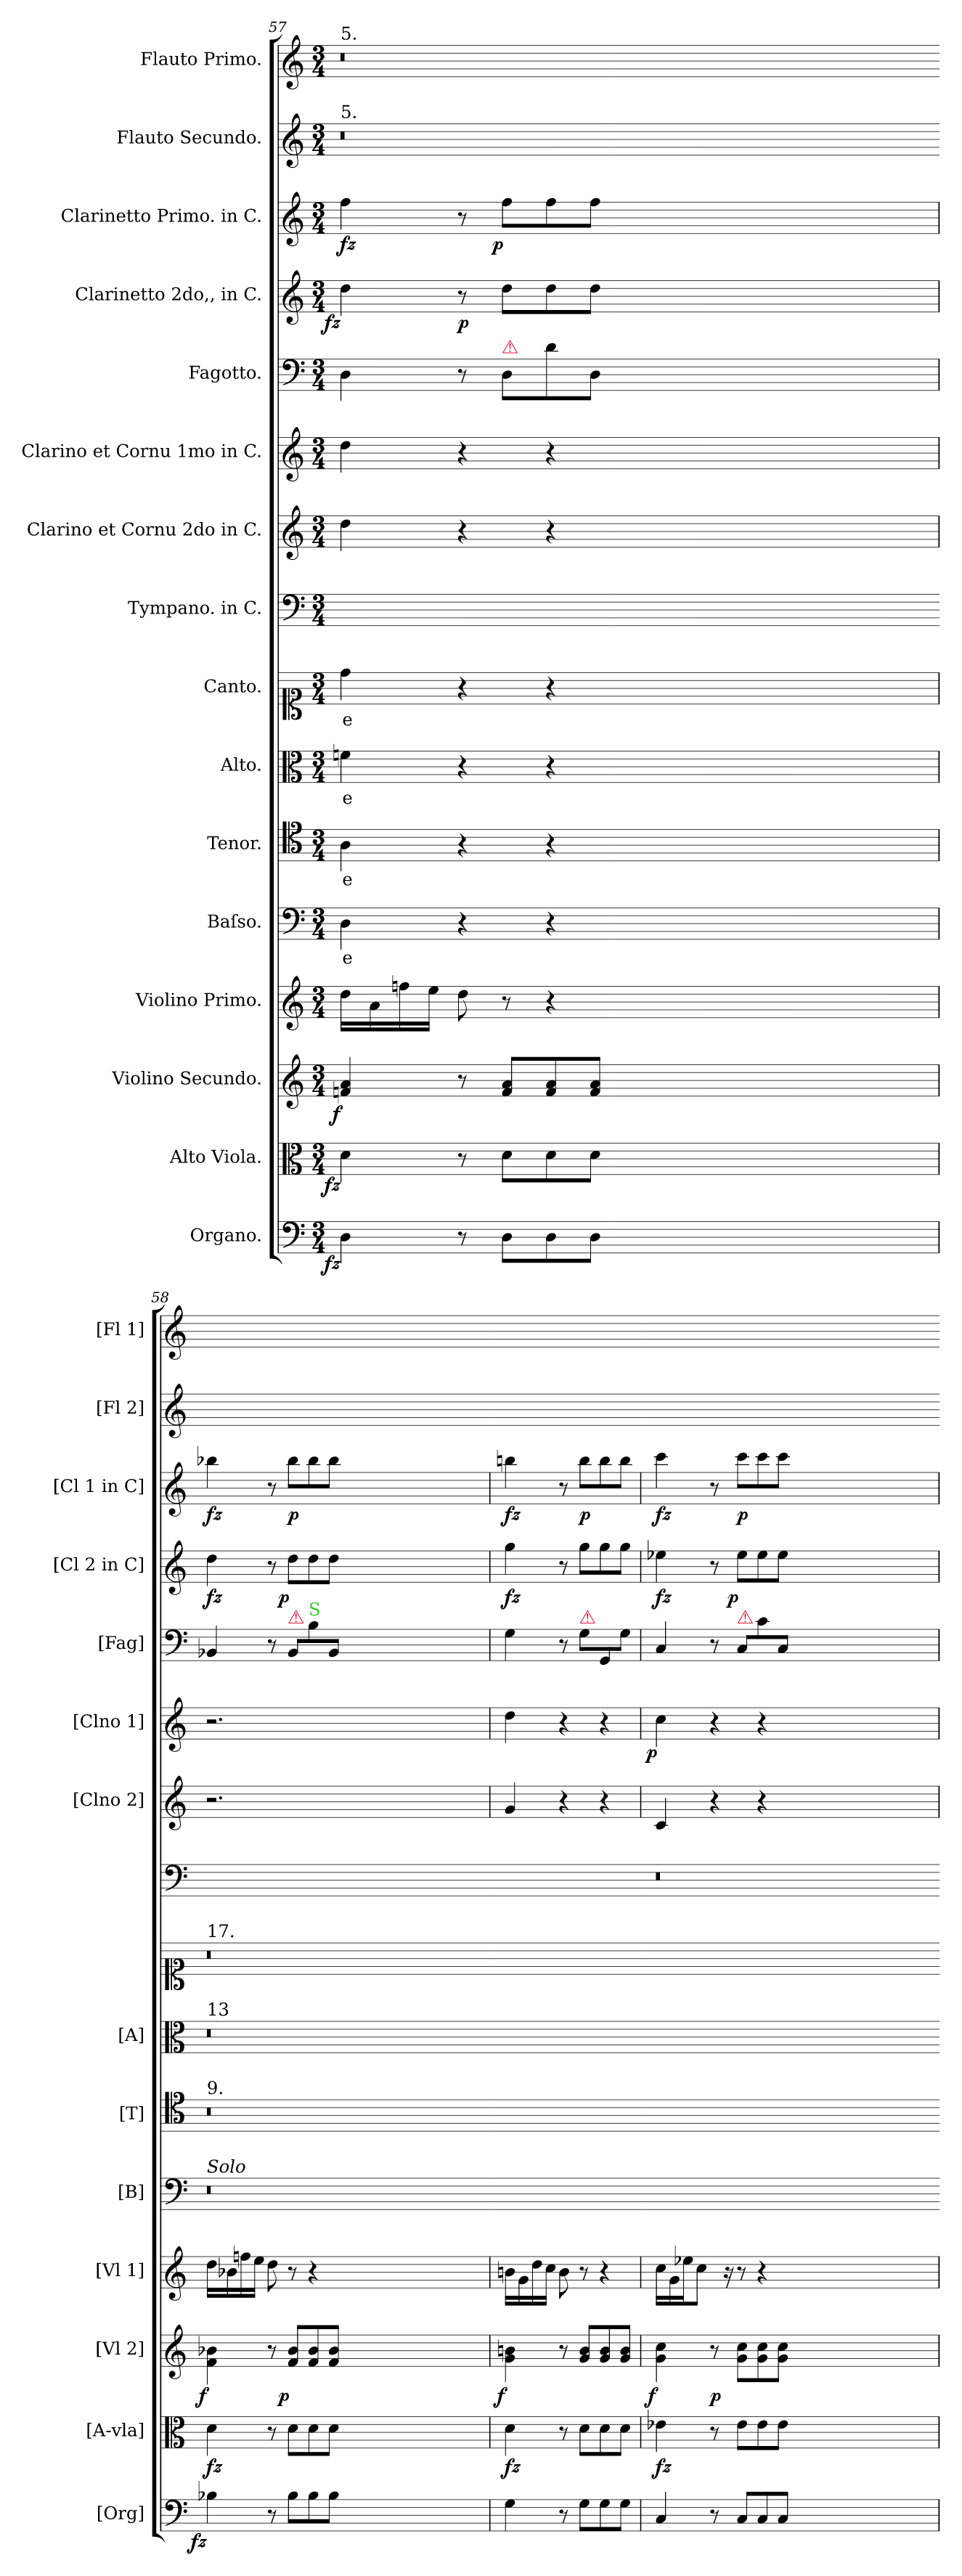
**kern	**dynam	**kern	**dynam	**kern	**dynam	**kern	**dynam	**kern	**text	**kern	**text	**kern	**text	**kern	**text	**kern	**kern	**kern	**dynam	**kern	**kern	**dynam	**kern	**dynam	**kern	**kern
*part16	*part16	*part15	*part15	*part14	*part14	*part13	*part13	*part12	*part12	*part11	*part11	*part10	*part10	*part9	*part9	*part8	*part7	*part6	*part6	*part5	*part4	*part4	*part3	*part3	*part2	*part1
*staff16	*staff16	*staff15	*staff15	*staff14	*staff14	*staff13	*staff13	*staff12	*staff12	*staff11	*staff11	*staff10	*staff10	*staff9	*staff9	*staff8	*staff7	*staff6	*staff6	*staff5	*staff4	*staff4	*staff3	*staff3	*staff2	*staff1
*I"Organo.	*	*I"Alto Viola.	*	*I"Violino Secundo.	*	*I"Violino Primo.	*	*I"Baſso.	*	*I"Tenor.	*	*I"Alto.	*	*I"Canto.	*	*I"Tympano. in C.	*I"Clarino et Cornu 2do in C.	*I"Clarino et Cornu 1mo in C.	*	*I"Fagotto.	*I"Clarinetto 2do,, in C.	*	*I"Clarinetto Primo. in C.	*	*I"Flauto Secundo.	*I"Flauto Primo.
*I'[Org]	*	*I'[A-vla]	*	*I'[Vl 2]	*	*I'[Vl 1]	*	*I'[B]	*	*I'[T]	*	*I'[A]	*	*	*	*	*I'[Clno 2]	*I'[Clno 1]	*	*I'[Fag]	*I'[Cl 2 in C]	*	*I'[Cl 1 in C]	*	*I'[Fl 2]	*I'[Fl 1]
*clefF4	*	*clefC3	*	*clefG2	*	*clefG2	*	*clefF4	*	*clefC4	*	*clefC3	*	*clefC1	*	*clefF4	*clefG2	*clefG2	*	*clefF4	*clefG2	*	*clefG2	*	*clefG2	*clefG2
*k[]	*	*k[]	*	*k[]	*	*k[]	*	*k[]	*	*k[]	*	*k[]	*	*k[]	*	*k[]	*k[]	*k[]	*	*k[]	*k[]	*	*k[]	*	*k[]	*k[]
*a:	*	*a:	*	*a:	*	*a:	*	*a:	*	*a:	*	*a:	*	*a:	*	*a:	*a:	*a:	*	*a:	*a:	*	*a:	*	*a:	*a:
*M3/4	*	*M3/4	*	*M3/4	*	*M3/4	*	*M3/4	*	*M3/4	*	*M3/4	*	*M3/4	*	*M3/4	*M3/4	*M3/4	*	*M3/4	*M3/4	*	*M3/4	*	*M3/4	*M3/4
=57	=57	=57	=57	=57	=57	=57	=57	=57	=57	=57	=57	=57	=57	=57	=57	=57	=57	=57	=57	=57	=57	=57	=57	=57	=57	=57
!	!	!	!	!	!	!	!	!	!	!	!	!	!	!	!	!	!	!	!	!	!	!	!	!	!	!LO:TX:a:t=5.
!	!	!	!	!	!	!	!	!	!	!	!	!	!	!	!	!	!	!	!	!	!	!	!	!	!LO:TX:a:t=5.	!
!	!LO:DY:b:rj	!	!LO:DY:b:rj	!	!LO:DY:b:rj	!	!LO:DY:b:rj	!	!	!	!	!	!	!	!	!	!	!	!	!	!	!LO:DY:b:rj	!	!	!	!
4D\	fz	4d\	fz.	4fn/ 4a/	f.	16dd\LL	fo	4D\	-e	4A\	-e	4fn\	-e	4dd\	-e	0.ryy	4dd\	4dd\	.	4D\	4dd\	fz	4ff\	fz	0.r	0.r
.	.	.	.	.	.	16a\	.	.	.	.	.	.	.	.	.	.	.	.	.	.	.	.	.	.	.	.
.	.	.	.	.	.	16ffn\	.	.	.	.	.	.	.	.	.	.	.	.	.	.	.	.	.	.	.	.
.	.	.	.	.	.	16ee\JJ	.	.	.	.	.	.	.	.	.	.	.	.	.	.	.	.	.	.	.	.
8r	.	8r	.	8r	.	8dd\	.	4r	.	4r	.	4r	.	4r	.	.	4r	4r	.	8r	8r	p	8r	.	.	.
!	!	!	!	!	!	!	!	!	!	!	!	!	!	!	!	!	!	!	!	!LO:TX:a:color=crimson:t=⚠	!	!	!	!	!	!
!	!	!	!	!	!LO:DY:b	!	!	!	!	!	!	!	!	!	!	!	!	!	!	!	!	!	!	!LO:DY:b:rj	!	!
8D\L	.	8d\L	.	8f/ 8a/L	p&colon;	8r	.	.	.	.	.	.	.	.	.	.	.	.	.	8D\L	8dd\L	.	8ff\L	p	.	.
8D\	.	8d\	.	8f/ 8a/	.	4r	.	4r	.	4r	.	4r	.	4r	.	.	4r	4r	.	8d\	8dd\	.	8ff\	.	.	.
8D\J	.	8d\J	.	8f/ 8a/J	.	.	.	.	.	.	.	.	.	.	.	.	.	.	.	8D/J	8dd\J	.	8ff\J	.	.	.
0ryy	.	0ryy	.	0ryy	.	0ryy	.	0ryy	.	0ryy	.	0ryy	.	0ryy	.	.	0ryy	0ryy	.	0ryy	0ryy	.	0ryy	.	.	.
4ryy	.	4ryy	.	4ryy	.	4ryy	.	4ryy	.	4ryy	.	4ryy	.	4ryy	.	.	4ryy	4ryy	.	4ryy	4ryy	.	4ryy	.	.	.
=58	=58-	=58	=58-	=58	=58-	=58	=58-	=58	=58-	=58	=58-	=58	=58-	=58	=58-	=58-	=58	=58	=58-	=58	=58	=58-	=58	=58-	=58-	=58-
!	!	!	!	!	!	!	!	!	!	!	!	!	!	!LO:TX:a:t=17.	!	!	!	!	!	!	!	!	!	!	!	!
!	!	!	!	!	!	!	!	!	!	!	!	!LO:TX:a:t=13	!	!	!	!	!	!	!	!	!	!	!	!	!	!
!	!	!	!	!	!	!	!	!	!	!LO:TX:a:t=9.	!	!	!	!	!	!	!	!	!	!	!	!	!	!	!	!
!	!	!	!	!	!	!	!	!LO:TX:a:i:t=Solo	!	!	!	!	!	!	!	!	!	!	!	!	!	!	!	!	!	!
!	!LO:DY:b:rj	!	!LO:DY:b	!	!LO:DY:b:rj	!	!	!	!	!	!	!	!	!	!	!	!	!	!	!	!	!	!	!	!	!
4B-X\	fz	4d\	fz	4f\ 4b-X\	f	16dd\LL	.	0.r	.	0.r	.	0.r	.	0.r	.	0.ryy	2.r	2.r	.	4BB-X/	4dd\	fz	4bb-X\	fz	0.ryy	0.ryy
.	.	.	.	.	.	16b-X\	.	.	.	.	.	.	.	.	.	.	.	.	.	.	.	.	.	.	.	.
.	.	.	.	.	.	16ffn\	.	.	.	.	.	.	.	.	.	.	.	.	.	.	.	.	.	.	.	.
.	.	.	.	.	.	16ee\JJ	.	.	.	.	.	.	.	.	.	.	.	.	.	.	.	.	.	.	.	.
8r	.	8r	.	8r	.	8dd\	.	.	.	.	.	.	.	.	.	.	.	.	.	8r	8r	.	8r	.	.	.
!	!	!	!	!	!	!	!	!	!	!	!	!	!	!	!	!	!	!	!	!LO:TX:a:color=crimson:t=⚠	!	!	!	!	!	!
!	!	!	!	!	!LO:DY:b:rj	!	!	!	!	!	!	!	!	!	!	!	!	!	!	!	!	!LO:DY:b:rj	!	!	!	!
8B-\L	.	8d\L	.	8f/ 8b-/L	p	8r	.	.	.	.	.	.	.	.	.	.	.	.	.	8BB-/L	8dd\L	p	8bb-\L	p	.	.
!	!	!	!	!	!	!	!	!	!	!	!	!	!	!	!	!	!	!	!	!LO:TX:a:color=limegreen:t=S	!	!	!	!	!	!
8B-\	.	8d\	.	8f/ 8b-/	.	4r	.	.	.	.	.	.	.	.	.	.	.	.	.	8B\	8dd\	.	8bb-\	.	.	.
8B-\J	.	8d\J	.	8f/ 8b-/J	.	.	.	.	.	.	.	.	.	.	.	.	.	.	.	8BB-/J	8dd\J	.	8bb-\J	.	.	.
0ryy	.	0ryy	.	0ryy	.	0ryy	.	.	.	.	.	.	.	.	.	.	0ryy	0ryy	.	0ryy	0ryy	.	0ryy	.	.	.
4ryy	.	4ryy	.	4ryy	.	4ryy	.	.	.	.	.	.	.	.	.	.	4ryy	4ryy	.	4ryy	4ryy	.	4ryy	.	.	.
=59	=59-	=59	=59-	=59	=59-	=59	=59-	=59-	=59-	=59-	=59-	=59-	=59-	=59-	=59-	=59-	=59	=59	=59-	=59	=59	=59-	=59	=59-	=59-	=59-
!	!	!	!LO:DY:b	!	!LO:DY:b:rj	!	!	!	!	!	!	!	!	!	!	!	!	!	!	!	!	!	!	!	!	!
4G\	.	4d\	fz	4g\ 4bn\	f	16bn\LL	.	2.ryy	.	2.ryy	.	2.ryy	.	2.ryy	.	2.ryy	4g/	4dd\	.	4G\	4gg\	fz	4bbn\	fz	2.ryy	2.ryy
.	.	.	.	.	.	16g\	.	.	.	.	.	.	.	.	.	.	.	.	.	.	.	.	.	.	.	.
.	.	.	.	.	.	16dd\	.	.	.	.	.	.	.	.	.	.	.	.	.	.	.	.	.	.	.	.
.	.	.	.	.	.	16cc\JJ	.	.	.	.	.	.	.	.	.	.	.	.	.	.	.	.	.	.	.	.
8r	.	8r	.	8r	.	8b\	.	.	.	.	.	.	.	.	.	.	4r	4r	.	8r	8r	.	8r	.	.	.
!	!	!	!	!	!	!	!	!	!	!	!	!	!	!	!	!	!	!	!	!LO:TX:a:color=crimson:t=⚠	!	!	!	!	!	!
!	!	!	!	!	!LO:DY:b:rj	!	!	!	!	!	!	!	!	!	!	!	!	!	!	!	!	!LO:DY:b:rj	!	!	!	!
8G\L	.	8d\L	.	8g/ 8b/L	p&colon;	8r	.	.	.	.	.	.	.	.	.	.	.	.	.	8G\L	8gg\L	p&colon;	8bb\L	p	.	.
8G\	.	8d\	.	8g/ 8b/	.	4r	.	.	.	.	.	.	.	.	.	.	4r	4r	.	8GG/	8gg\	.	8bb\	.	.	.
8G\J	.	8d\J	.	8g/ 8b/J	.	.	.	.	.	.	.	.	.	.	.	.	.	.	.	8G\J	8gg\J	.	8bb\J	.	.	.
=60	=60-	=60	=60-	=60	=60-	=60	=60-	=60-	=60-	=60-	=60-	=60-	=60-	=60-	=60-	=60-	=60	=60	=60-	=60	=60	=60-	=60	=60-	=60-	=60-
!	!	!	!LO:DY:b	!	!LO:DY:b:rj	!	!	!	!	!	!	!	!	!	!	!	!	!	!LO:DY:rj	!	!	!	!	!	!	!
4C/	.	4e-X\	fz	4g\ 4cc\	f	16cc\LL	.	0.ryy	.	0.ryy	.	0.ryy	.	0.ryy	.	0.r	4c/	4cc\	p	4C/	4ee-X\	fz	4ccc\	fz	0.ryy	0.ryy
.	.	.	.	.	.	16g\	.	.	.	.	.	.	.	.	.	.	.	.	.	.	.	.	.	.	.	.
.	.	.	.	.	.	16ee-X\J	.	.	.	.	.	.	.	.	.	.	.	.	.	.	.	.	.	.	.	.
.	.	.	.	.	.	8cc\J	.	.	.	.	.	.	.	.	.	.	.	.	.	.	.	.	.	.	.	.
!	!	!	!	!	!LO:DY:b	!	!	!	!	!	!	!	!	!	!	!	!	!	!	!	!	!	!	!	!	!
8r	.	8r	.	8r	p	.	.	.	.	.	.	.	.	.	.	.	4r	4r	.	8r	8r	.	8r	.	.	.
.	.	.	.	.	.	16r	.	.	.	.	.	.	.	.	.	.	.	.	.	.	.	.	.	.	.	.
!	!	!	!	!	!	!	!	!	!	!	!	!	!	!	!	!	!	!	!	!LO:TX:a:color=crimson:t=⚠	!	!	!	!	!	!
!	!	!	!	!	!	!	!	!	!	!	!	!	!	!	!	!	!	!	!	!	!	!LO:DY:b:rj	!	!	!	!
8C/L	.	8e-\L	.	8g\ 8cc\L	.	8r	.	.	.	.	.	.	.	.	.	.	.	.	.	8C/L	8ee-\L	p	8ccc\L	p	.	.
8C/	.	8e-\	.	8g\ 8cc\	.	4r	.	.	.	.	.	.	.	.	.	.	4r	4r	.	8c\	8ee-\	.	8ccc\	.	.	.
8C/J	.	8e-\J	.	8g\ 8cc\J	.	.	.	.	.	.	.	.	.	.	.	.	.	.	.	8C/J	8ee-\J	.	8ccc\J	.	.	.
0ryy	.	0ryy	.	0ryy	.	0ryy	.	.	.	.	.	.	.	.	.	.	0ryy	0ryy	.	0ryy	0ryy	.	0ryy	.	.	.
4ryy	.	4ryy	.	4ryy	.	4ryy	.	.	.	.	.	.	.	.	.	.	4ryy	4ryy	.	4ryy	4ryy	.	4ryy	.	.	.
=	=-	=	=-	=	=-	=	=-	=-	=-	=-	=-	=-	=-	=-	=-	=-	=	=	=-	=	=	=-	=	=-	=-	=-
*-	*-	*-	*-	*-	*-	*-	*-	*-	*-	*-	*-	*-	*-	*-	*-	*-	*-	*-	*-	*-	*-	*-	*-	*-	*-	*-
